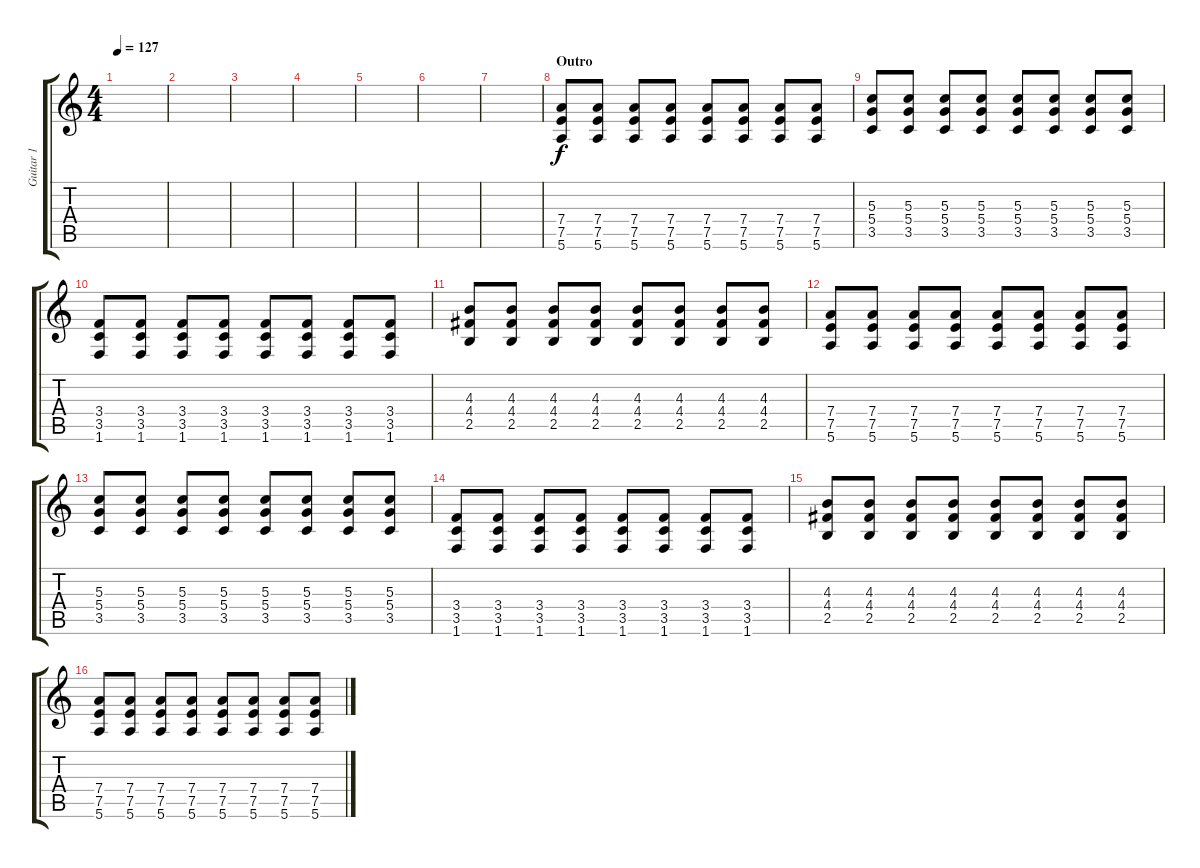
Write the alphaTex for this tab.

\track ("Guitar 1" "Guitar 1") {instrument acousticguitarsteel}
\staff {score tabs}
\tuning (E4 B3 G3 D3 A2 E2) {hide}
\ts (4 4)
\tempo 127
\clef g2
\ks c
|
|
|
|
|
|
|
\section ("" "Outro")
(7.4 7.5 5.6).8 (7.4 7.5 5.6).8 (7.4 7.5 5.6).8 (7.4 7.5 5.6).8 (7.4 7.5 5.6).8 (7.4 7.5 5.6).8 (7.4 7.5 5.6).8 (7.4 7.5 5.6).8 |
(5.3 5.4 3.5).8 (5.3 5.4 3.5).8 (5.3 5.4 3.5).8 (5.3 5.4 3.5).8 (5.3 5.4 3.5).8 (5.3 5.4 3.5).8 (5.3 5.4 3.5).8 (5.3 5.4 3.5).8 |
(3.4 3.5 1.6).8 (3.4 3.5 1.6).8 (3.4 3.5 1.6).8 (3.4 3.5 1.6).8 (3.4 3.5 1.6).8 (3.4 3.5 1.6).8 (3.4 3.5 1.6).8 (3.4 3.5 1.6).8 |
(4.3 4.4 2.5).8 (4.3 4.4 2.5).8 (4.3 4.4 2.5).8 (4.3 4.4 2.5).8 (4.3 4.4 2.5).8 (4.3 4.4 2.5).8 (4.3 4.4 2.5).8 (4.3 4.4 2.5).8 |
(7.4 7.5 5.6).8 (7.4 7.5 5.6).8 (7.4 7.5 5.6).8 (7.4 7.5 5.6).8 (7.4 7.5 5.6).8 (7.4 7.5 5.6).8 (7.4 7.5 5.6).8 (7.4 7.5 5.6).8 |
(5.3 5.4 3.5).8 (5.3 5.4 3.5).8 (5.3 5.4 3.5).8 (5.3 5.4 3.5).8 (5.3 5.4 3.5).8 (5.3 5.4 3.5).8 (5.3 5.4 3.5).8 (5.3 5.4 3.5).8 |
(3.4 3.5 1.6).8 (3.4 3.5 1.6).8 (3.4 3.5 1.6).8 (3.4 3.5 1.6).8 (3.4 3.5 1.6).8 (3.4 3.5 1.6).8 (3.4 3.5 1.6).8 (3.4 3.5 1.6).8 |
(4.3 4.4 2.5).8 (4.3 4.4 2.5).8 (4.3 4.4 2.5).8 (4.3 4.4 2.5).8 (4.3 4.4 2.5).8 (4.3 4.4 2.5).8 (4.3 4.4 2.5).8 (4.3 4.4 2.5).8 |
(7.4 7.5 5.6).8 (7.4 7.5 5.6).8 (7.4 7.5 5.6).8 (7.4 7.5 5.6).8 (7.4 7.5 5.6).8 (7.4 7.5 5.6).8 (7.4 7.5 5.6).8 (7.4 7.5 5.6).8
